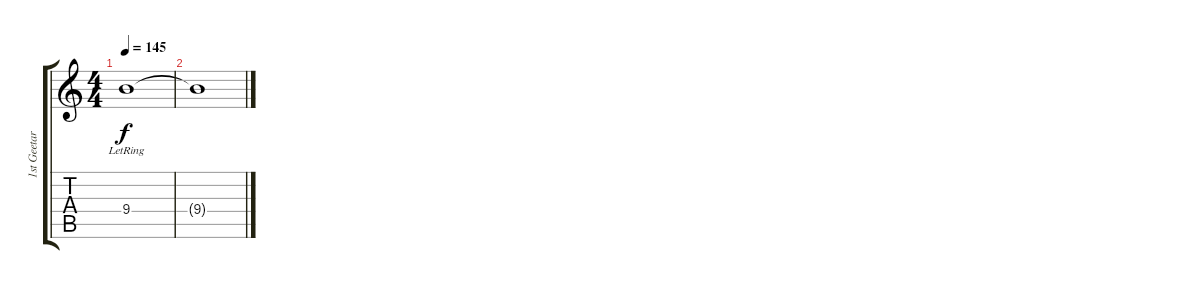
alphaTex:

\track ("1st Geetar" "1st Geetar") {instrument overdrivenguitar}
\staff {score tabs}
\tuning (E4 B3 G3 D3 A2 E2) {hide}
\ts (4 4)
\tempo 145
\clef g2
\ks c
9.4{lr}.1{dy f} |
9.4{t}.1
